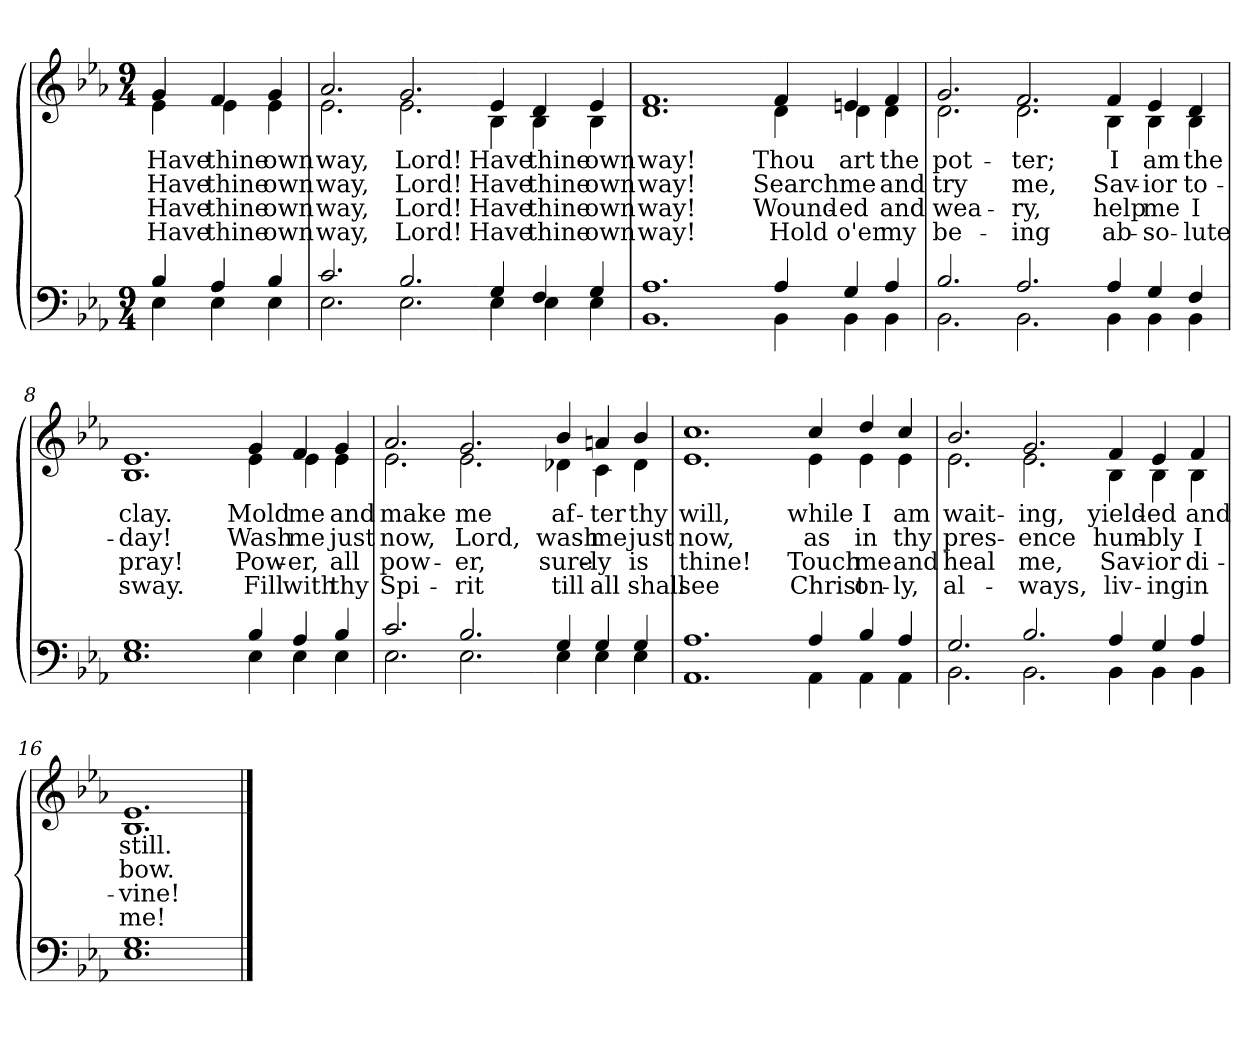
**kern	**kern	**text	**text	**text	**text
*part2	*part1	*part1	*part1	*part1	*part1
*staff2	*staff1	*staff1	*staff1	*staff1	*staff1
*clefF4	*clefG2	*	*	*	*
*k[b-e-a-]	*k[b-e-a-]	*	*	*	*
*M9/4	*M9/4	*	*	*	*
=1	=1	=1	=1	=1	=1
*^	*	*	*	*	*
!	!	!LO:TX:b:i:t=Verse	!	!	!	!
!	!	!	!LO:LY:b	!LO:LY:b	!LO:LY:b	!LO:LY:b
*	*	*^	*	*	*	*
4B-/	4E-\	4g/	4e-\	Have	Have	Have	Have
!	!	!	!	!LO:LY:b	!LO:LY:b	!LO:LY:b	!LO:LY:b
4A-/	4E-\	4f/	4e-\	thine	thine	thine	thine
!	!	!	!	!LO:LY:b	!LO:LY:b	!LO:LY:b	!LO:LY:b
4B-/	4E-\	4g/	4e-\	own	own	own	own
=2	=2	=2	=2	=2	=2	=2	=2
!	!	!	!	!LO:LY:b	!LO:LY:b	!LO:LY:b	!LO:LY:b
2.c/	2.E-\	2.a-/	2.e-\	way,	way,	way,	way,
!	!	!	!	!LO:LY:b	!LO:LY:b	!LO:LY:b	!LO:LY:b
2.B-/	2.E-\	2.g/	2.e-\	Lord!	Lord!	Lord!	Lord!
!!LO:LB:g=z	!!
=3-	=3-	=3-	=3-	=3-	=3-	=3-	=3-
!	!	!	!	!LO:LY:b	!LO:LY:b	!LO:LY:b	!LO:LY:b
4G/	4E-\	4e-/	4B-\	Have	Have	Have	Have
!	!	!	!	!LO:LY:b	!LO:LY:b	!LO:LY:b	!LO:LY:b
4F/	4E-\	4d/	4B-\	thine	thine	thine	thine
!	!	!	!	!LO:LY:b	!LO:LY:b	!LO:LY:b	!LO:LY:b
4G/	4E-\	4e-/	4B-\	own	own	own	own
=4	=4	=4	=4	=4	=4	=4	=4
!	!	!	!	!LO:LY:b	!LO:LY:b	!LO:LY:b	!LO:LY:b
1.A-	1.BB-	1.f	1.d	way!	way!	way!	way!
!!LO:LB:g=z	!!
=5-	=5-	=5-	=5-	=5-	=5-	=5-	=5-
!	!	!	!	!LO:LY:b	!LO:LY:b	!LO:LY:b	!LO:LY:b
4A-/	4BB-\	4f/	4d\	Thou	Search	Wound-	Hold
!	!	!	!	!LO:LY:b	!LO:LY:b	!LO:LY:b	!LO:LY:b
4G/	4BB-\	4en/	4d\	art	me	-ed	o'er
!	!	!	!	!LO:LY:b	!LO:LY:b	!LO:LY:b	!LO:LY:b
4A-/	4BB-\	4f/	4d\	the	and	and	my
=6	=6	=6	=6	=6	=6	=6	=6
!	!	!	!	!LO:LY:b	!LO:LY:b	!LO:LY:b	!LO:LY:b
2.B-/	2.BB-\	2.g/	2.d\	pot-	try	wea-	be-
!	!	!	!	!LO:LY:b	!LO:LY:b	!LO:LY:b	!LO:LY:b
2.A-/	2.BB-\	2.f/	2.d\	-ter;	me,	-ry,	-ing
!!LO:LB:g=z	!!
=7-	=7-	=7-	=7-	=7-	=7-	=7-	=7-
!	!	!	!	!LO:LY:b	!LO:LY:b	!LO:LY:b	!LO:LY:b
4A-/	4BB-\	4f/	4B-\	I	Sav-	help	ab-
!	!	!	!	!LO:LY:b	!LO:LY:b	!LO:LY:b	!LO:LY:b
4G/	4BB-\	4e-/	4B-\	am	-ior	me	-so-
!	!	!	!	!LO:LY:b	!LO:LY:b	!LO:LY:b	!LO:LY:b
4F/	4BB-\	4d/	4B-\	the	to-	I	-lute
=8	=8	=8	=8	=8	=8	=8	=8
!	!	!	!	!LO:LY:b	!LO:LY:b	!LO:LY:b	!LO:LY:b
1.G	1.E-	1.e-	1.B-	clay.	-day!	pray!	sway.
!!LO:LB:g=z	!!
=9-	=9-	=9-	=9-	=9-	=9-	=9-	=9-
!	!	!	!	!LO:LY:b	!LO:LY:b	!LO:LY:b	!LO:LY:b
4B-/	4E-\	4g/	4e-\	Mold	Wash	Pow-	Fill
!	!	!	!	!LO:LY:b	!LO:LY:b	!LO:LY:b	!LO:LY:b
4A-/	4E-\	4f/	4e-\	me	me	-er,	with
!	!	!	!	!LO:LY:b	!LO:LY:b	!LO:LY:b	!LO:LY:b
4B-/	4E-\	4g/	4e-\	and	just	all	thy
=10	=10	=10	=10	=10	=10	=10	=10
!	!	!	!	!LO:LY:b	!LO:LY:b	!LO:LY:b	!LO:LY:b
2.c/	2.E-\	2.a-/	2.e-\	make	now,	pow-	Spi-
!	!	!	!	!LO:LY:b	!LO:LY:b	!LO:LY:b	!LO:LY:b
2.B-/	2.E-\	2.g/	2.e-\	me	Lord,	-er,	-rit
!!LO:LB:g=z	!!
=11-	=11-	=11-	=11-	=11-	=11-	=11-	=11-
!	!	!	!	!LO:LY:b	!LO:LY:b	!LO:LY:b	!LO:LY:b
4G/	4E-\	4b-/	4d-X\	af-	wash	sure-	till
!	!	!	!	!LO:LY:b	!LO:LY:b	!LO:LY:b	!LO:LY:b
4G/	4E-\	4ani/	4c\	-ter	me	-ly	all
!	!	!	!	!LO:LY:b	!LO:LY:b	!LO:LY:b	!LO:LY:b
4G/	4E-\	4b-/	4d-\	thy	just	is	shall
=12	=12	=12	=12	=12	=12	=12	=12
!	!	!	!	!LO:LY:b	!LO:LY:b	!LO:LY:b	!LO:LY:b
1.A-	1.AA-	1.cc	1.e-	will,	now,	thine!	see
!!LO:LB:g=z	!!
=13-	=13-	=13-	=13-	=13-	=13-	=13-	=13-
!	!	!	!	!LO:LY:b	!LO:LY:b	!LO:LY:b	!LO:LY:b
4A-/	4AA-\	4cc/	4e-\	while	as	Touch	Christ
!	!	!	!	!LO:LY:b	!LO:LY:b	!LO:LY:b	!LO:LY:b
4B-/	4AA-\	4dd/	4e-\	I	in	me	on-
!	!	!	!	!LO:LY:b	!LO:LY:b	!LO:LY:b	!LO:LY:b
4A-/	4AA-\	4cc/	4e-\	am	thy	and	-ly,
=14	=14	=14	=14	=14	=14	=14	=14
!	!	!	!	!LO:LY:b	!LO:LY:b	!LO:LY:b	!LO:LY:b
2.G/	2.BB-\	2.b-/	2.e-\	wait-	pres-	heal	al-
!	!	!	!	!LO:LY:b	!LO:LY:b	!LO:LY:b	!LO:LY:b
2.B-/	2.BB-\	2.g/	2.e-\	-ing,	-ence	me,	-ways,
!!LO:LB:g=z	!!
=15-	=15-	=15-	=15-	=15-	=15-	=15-	=15-
!	!	!	!	!LO:LY:b	!LO:LY:b	!LO:LY:b	!LO:LY:b
4A-/	4BB-\	4f/	4B-\	yield-	hum-	Sav-	liv-
!	!	!	!	!LO:LY:b	!LO:LY:b	!LO:LY:b	!LO:LY:b
4G/	4BB-\	4e-/	4B-\	-ed	-bly	-ior	-ing
!	!	!	!	!LO:LY:b	!LO:LY:b	!LO:LY:b	!LO:LY:b
4A-/	4BB-\	4f/	4B-\	and	I	di-	in
=16	=16	=16	=16	=16	=16	=16	=16
!	!	!	!	!LO:LY:b	!LO:LY:b	!LO:LY:b	!LO:LY:b
1.G	1.E-	1.e-	1.B-	still.	bow.	-vine!	me!
*v	*v	*	*	*	*	*	*
*	*v	*v	*	*	*	*
==	==	==	==	==	==
*-	*-	*-	*-	*-	*-
